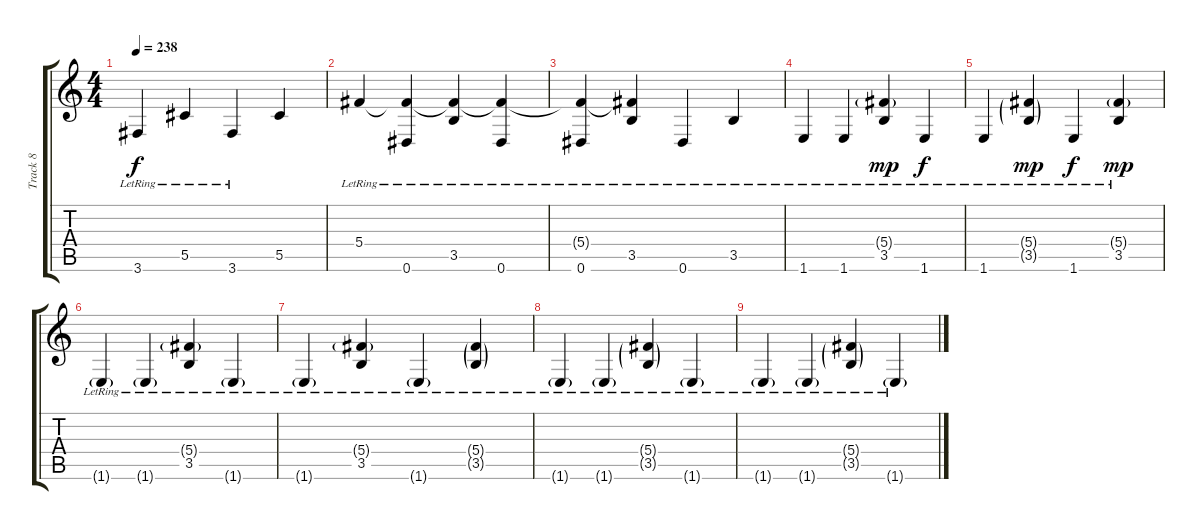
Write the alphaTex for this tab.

\track ("Track 8" "Track 8") {instrument electricguitarjazz}
\staff {score tabs}
\tuning (Eb4 Bb3 Gb3 Db3 Ab2 Eb2) {hide}
\ts (4 4)
\tempo 238
\clef g2
\ks c
3.6{lr}.4{dy f} 5.5{lr}.4 3.6{lr}.4 5.5.4 |
5.4{lr}.4 (5.4{t} 0.6{lr}).4 (5.4{t} 3.5{lr}).4 (5.4{t} 0.6{lr}).4 |
(5.4{t} 0.6{lr}).4 (5.4{t} 3.5{lr}).4 0.6{lr}.4 3.5{lr}.4 |
1.6{lr}.4 1.6{lr}.4 (5.4{g lr} 3.5{lr}).4{dy mp} 1.6{lr}.4{dy f} |
1.6{lr}.4 (5.4{g lr} 3.5{g lr}).4{dy mp} 1.6{lr}.4{dy f} (5.4{g lr} 3.5{lr}).4{dy mp} |
1.6{g lr}.4 1.6{g lr}.4 (5.4{g lr} 3.5{lr}).4 1.6{g lr}.4 |
1.6{g lr}.4 (5.4{g lr} 3.5{lr}).4 1.6{g lr}.4 (5.4{g lr} 3.5{g}).4 |
1.6{g lr}.4 1.6{g lr}.4 (5.4{g lr} 3.5{g lr}).4 1.6{g lr}.4 |
1.6{g lr}.4 1.6{g lr}.4 (5.4{g lr} 3.5{g lr}).4 1.6{g lr}.4
